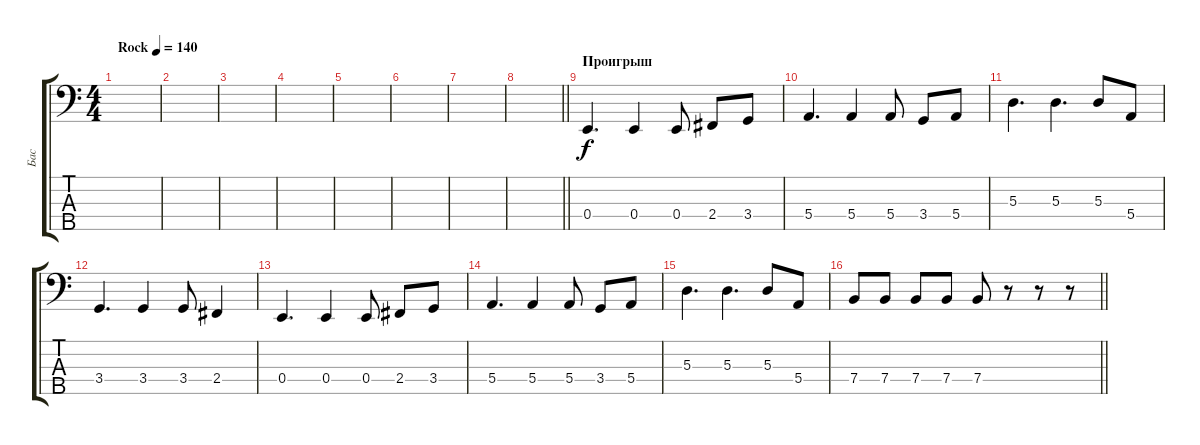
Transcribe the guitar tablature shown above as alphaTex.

\track ("Бас" "Бас") {instrument electricbassfinger}
\staff {score tabs}
\tuning (G2 D2 A1 E1 B0) {hide}
\ts (4 4)
\tempo (140 "Rock")
\clef f4
\ks c
|
|
|
|
|
|
|
\barLineRight lightlight
|
\section ("" "Проигрыш")
0.4.4{d} 0.4.4 0.4.8 2.4.8 3.4.8 |
5.4.4{d} 5.4.4 5.4.8 3.4.8 5.4.8 |
5.3.4{d} 5.3.4{d} 5.3.8 5.4.8 |
3.4.4{d} 3.4.4 3.4.8 2.4.4 |
0.4.4{d} 0.4.4 0.4.8 2.4.8 3.4.8 |
5.4.4{d} 5.4.4 5.4.8 3.4.8 5.4.8 |
5.3.4{d} 5.3.4{d} 5.3.8 5.4.8 |
\barLineRight lightlight
7.4.8 7.4.8 7.4.8 7.4.8 7.4.8 r.8 r.8 r.8
